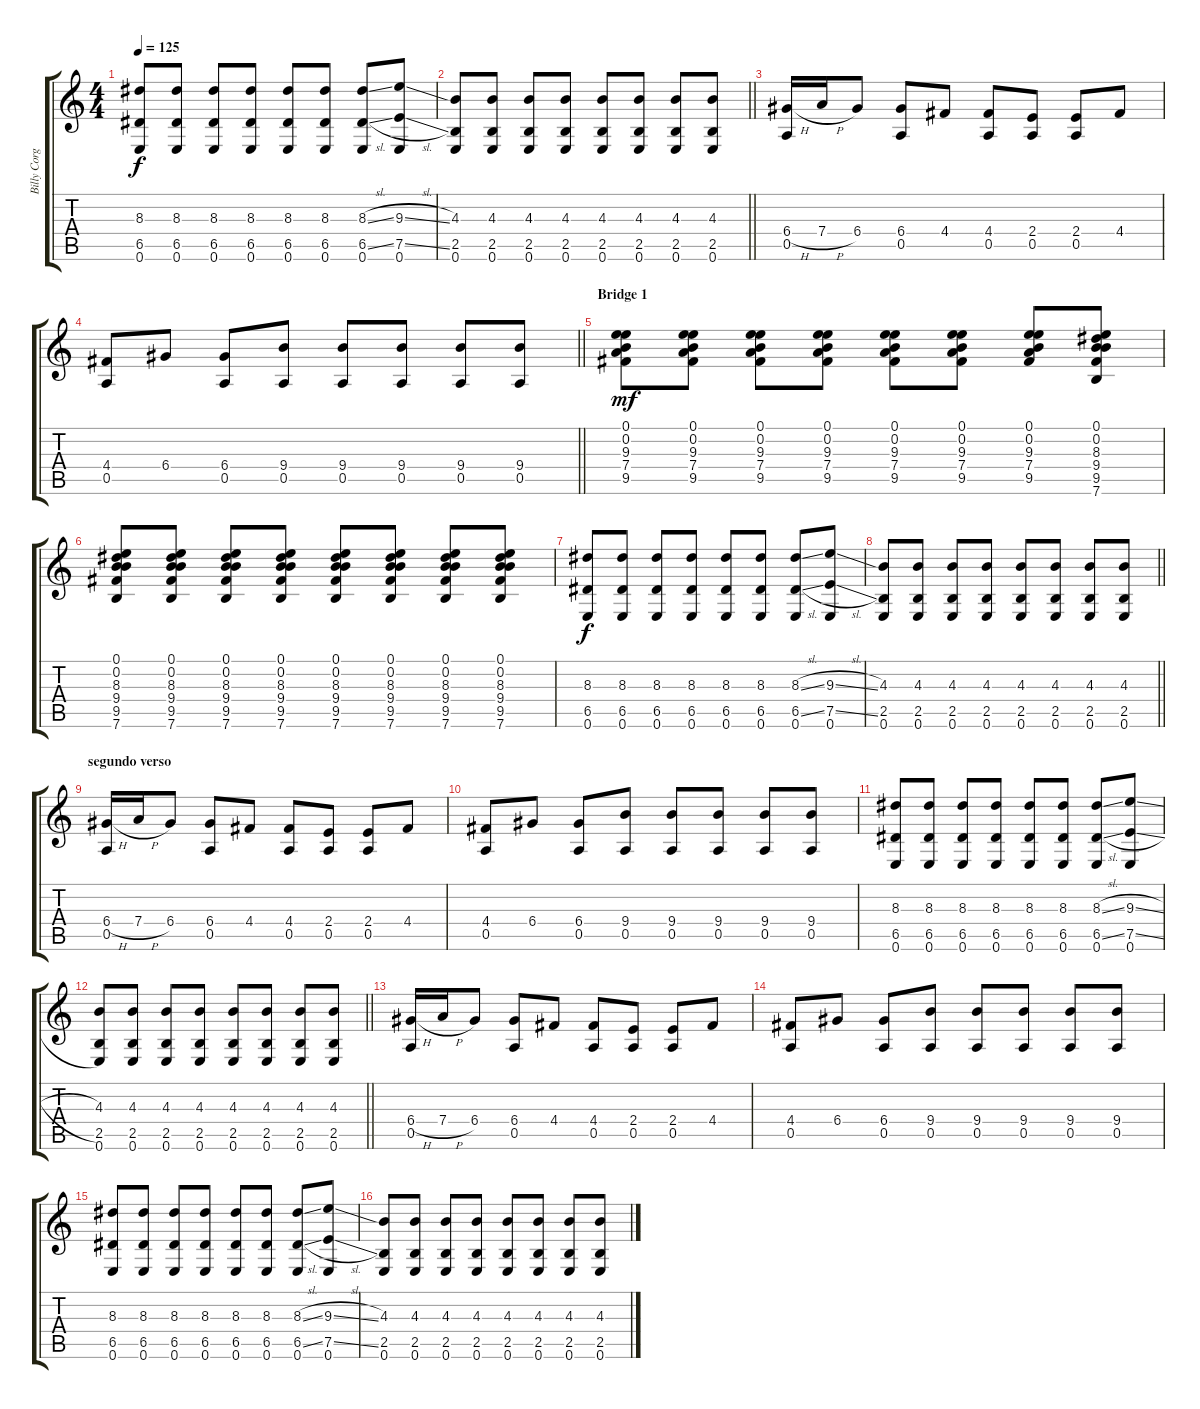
\track ("Billy Corgan" "Billy Corg") {instrument acousticguitarsteel}
\staff {score tabs}
\tuning (E4 B3 G3 D3 A2 E2) {hide}
\ts (4 4)
\tempo 125
\clef g2
\ks c
(8.3 6.5 0.6).8{dy f} (8.3 6.5 0.6).8 (8.3 6.5 0.6).8 (8.3 6.5 0.6).8 (8.3 6.5 0.6).8 (8.3 6.5 0.6).8 (8.3{sl} 6.5{sl} 0.6).8 (9.3{sl} 7.5{sl} 0.6).8 |
\barLineRight lightlight
(4.3 2.5 0.6).8 (4.3 2.5 0.6).8 (4.3 2.5 0.6).8 (4.3 2.5 0.6).8 (4.3 2.5 0.6).8 (4.3 2.5 0.6).8 (4.3 2.5 0.6).8 (4.3 2.5 0.6).8 |
(6.4{h} 0.5).16 7.4{h}.16 6.4.8 (6.4 0.5).8 4.4.8 (4.4 0.5).8 (2.4 0.5).8 (2.4 0.5).8 4.4.8 |
\barLineRight lightlight
(4.4 0.5).8 6.4.8 (6.4 0.5).8 (9.4 0.5).8 (9.4 0.5).8 (9.4 0.5).8 (9.4 0.5).8 (9.4 0.5).8 |
\section ("" "Bridge 1")
(0.1 0.2 9.3 7.4 9.5).8{dy mf} (0.1 0.2 9.3 7.4 9.5).8 (0.1 0.2 9.3 7.4 9.5).8 (0.1 0.2 9.3 7.4 9.5).8 (0.1 0.2 9.3 7.4 9.5).8 (0.1 0.2 9.3 7.4 9.5).8 (0.1 0.2 9.3 7.4 9.5).8 (0.1 0.2 8.3 9.4 9.5 7.6).8 |
(0.1 0.2 8.3 9.4 9.5 7.6).8 (0.1 0.2 8.3 9.4 9.5 7.6).8 (0.1 0.2 8.3 9.4 9.5 7.6).8 (0.1 0.2 8.3 9.4 9.5 7.6).8 (0.1 0.2 8.3 9.4 9.5 7.6).8 (0.1 0.2 8.3 9.4 9.5 7.6).8 (0.1 0.2 8.3 9.4 9.5 7.6).8 (0.1 0.2 8.3 9.4 9.5 7.6).8 |
(8.3 6.5 0.6).8{dy f} (8.3 6.5 0.6).8 (8.3 6.5 0.6).8 (8.3 6.5 0.6).8 (8.3 6.5 0.6).8 (8.3 6.5 0.6).8 (8.3{sl} 6.5{sl} 0.6).8 (9.3{sl} 7.5{sl} 0.6).8 |
\barLineRight lightlight
(4.3 2.5 0.6).8 (4.3 2.5 0.6).8 (4.3 2.5 0.6).8 (4.3 2.5 0.6).8 (4.3 2.5 0.6).8 (4.3 2.5 0.6).8 (4.3 2.5 0.6).8 (4.3 2.5 0.6).8 |
\section ("" "segundo verso")
(6.4{h} 0.5).16 7.4{h}.16 6.4.8 (6.4 0.5).8 4.4.8 (4.4 0.5).8 (2.4 0.5).8 (2.4 0.5).8 4.4.8 |
(4.4 0.5).8 6.4.8 (6.4 0.5).8 (9.4 0.5).8 (9.4 0.5).8 (9.4 0.5).8 (9.4 0.5).8 (9.4 0.5).8 |
(8.3 6.5 0.6).8 (8.3 6.5 0.6).8 (8.3 6.5 0.6).8 (8.3 6.5 0.6).8 (8.3 6.5 0.6).8 (8.3 6.5 0.6).8 (8.3{sl} 6.5{sl} 0.6).8 (9.3{sl} 7.5{sl} 0.6).8 |
\barLineRight lightlight
(4.3 2.5 0.6).8 (4.3 2.5 0.6).8 (4.3 2.5 0.6).8 (4.3 2.5 0.6).8 (4.3 2.5 0.6).8 (4.3 2.5 0.6).8 (4.3 2.5 0.6).8 (4.3 2.5 0.6).8 |
(6.4{h} 0.5).16 7.4{h}.16 6.4.8 (6.4 0.5).8 4.4.8 (4.4 0.5).8 (2.4 0.5).8 (2.4 0.5).8 4.4.8 |
(4.4 0.5).8 6.4.8 (6.4 0.5).8 (9.4 0.5).8 (9.4 0.5).8 (9.4 0.5).8 (9.4 0.5).8 (9.4 0.5).8 |
(8.3 6.5 0.6).8 (8.3 6.5 0.6).8 (8.3 6.5 0.6).8 (8.3 6.5 0.6).8 (8.3 6.5 0.6).8 (8.3 6.5 0.6).8 (8.3{sl} 6.5{sl} 0.6).8 (9.3{sl} 7.5{sl} 0.6).8 |
(4.3 2.5 0.6).8 (4.3 2.5 0.6).8 (4.3 2.5 0.6).8 (4.3 2.5 0.6).8 (4.3 2.5 0.6).8 (4.3 2.5 0.6).8 (4.3 2.5 0.6).8 (4.3 2.5 0.6).8
